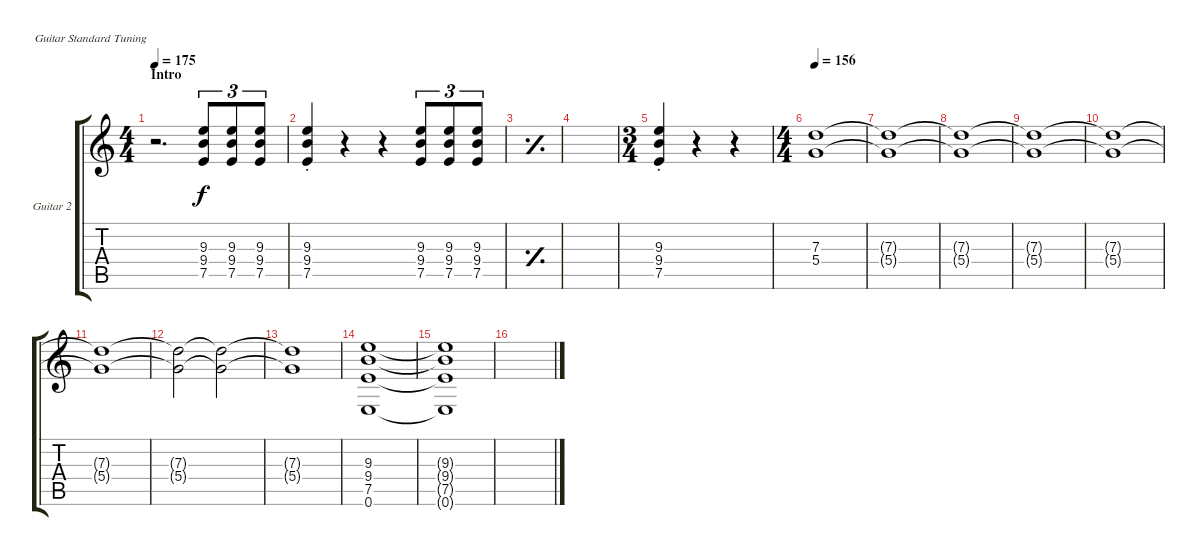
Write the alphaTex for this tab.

\bracketExtendMode groupsimilarinstruments
\firstSystemTrackNameOrientation horizontal
\otherSystemsTrackNameOrientation horizontal
\track ("Guitar 2" "Guitar 2") {instrument overdrivenguitar}
\staff {score tabs}
\tuning (E4 B3 G3 D3 A2 E2)
\ts (4 4)
\section ("" "Intro")
\tempo 175
\clef g2
\ks c
r.2{d dy f instrument overdrivenguitar} (9.3 9.4 7.5).8{tu (3 2)} (9.3 9.4 7.5).8{tu (3 2)} (9.3 9.4 7.5).8{tu (3 2)} |
(9.3{st} 9.4{st} 7.5{st}).4 r.4 r.4 (9.3 9.4 7.5).8{tu (3 2)} (9.3 9.4 7.5).8{tu (3 2)} (9.3 9.4 7.5).8{tu (3 2)} |
\simile simple
|
|
\ts (3 4)
\simile none
(9.3{st} 9.4{st} 7.5{st}).4 r.4 r.4 |
\ts (4 4)
\tempo 156
(7.3 5.4).1 |
(7.3{t} 5.4{t}).1 |
(7.3{t} 5.4{t}).1 |
(7.3{t} 5.4{t}).1 |
(7.3{t} 5.4{t}).1 |
(7.3{t} 5.4{t}).1 |
(7.3{t} 5.4{t}).2 (7.3{t} 5.4{t}).2 |
(7.3{t} 5.4{t}).1 |
(9.3 9.4 7.5 0.6).1 |
(9.3{t} 9.4{t} 7.5{t} 0.6{t}).1 |
\simile firstofdouble
